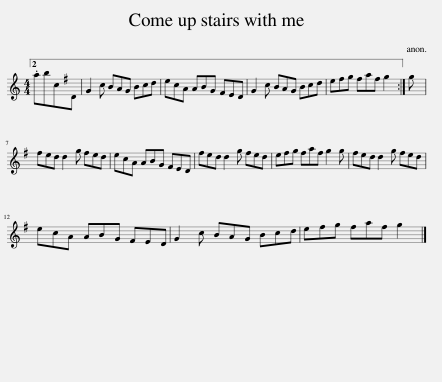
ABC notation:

X:1
L:1/8
M:4/4
I:linebreak $
K:C
V:1 treble
V:1
 .abcD | G2 c BAG Bcd | ecA ABG ^FED | G2 c BAG Bcd | e^fg faf g2 :| %5
 g |$ ^fed d2 g fed | ecA ABG ^FED | ^fed d2 g fed | e^fg faf g2 g | %10
 ^fed d2 g fed |$ ecA ABG ^FED | G2 c BAG Bcd | e^fg faf g2 |] %14
